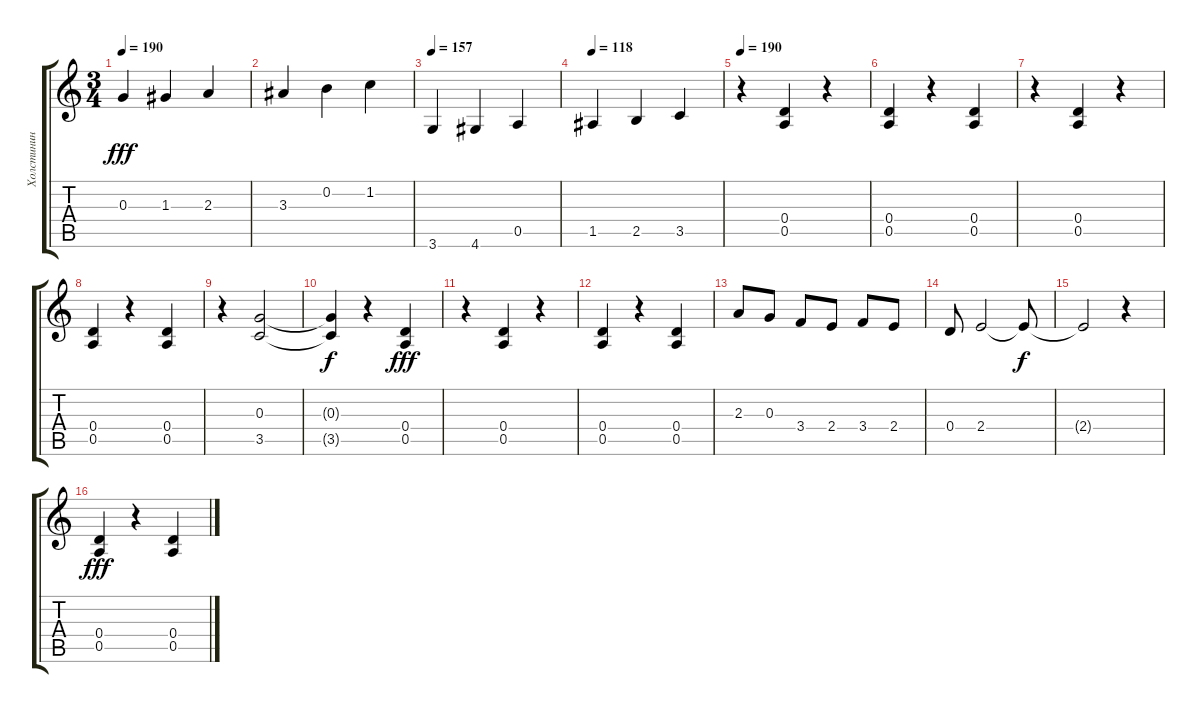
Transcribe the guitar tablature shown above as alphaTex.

\track ("Холстинин" "Холстинин") {instrument distortionguitar}
\staff {score tabs}
\tuning (E4 B3 G3 D3 A2 E2) {hide}
\ts (3 4)
\tempo 190
\clef g2
\ks c
0.3.4{dy fff} 1.3.4 2.3.4 |
3.3.4 0.2.4 1.2.4 |
\tempo 157
3.6.4 4.6.4 0.5.4 |
\tempo 118
1.5.4 2.5.4 3.5.4 |
\tempo 190
r.4 (0.4 0.5).4 r.4 |
(0.4 0.5).4 r.4 (0.4 0.5).4 |
r.4 (0.4 0.5).4 r.4 |
(0.4 0.5).4 r.4 (0.4 0.5).4 |
r.4 (0.3 3.5).2 |
(0.3{t} 3.5{t}).4{dy f} r.4 (0.4 0.5).4{dy fff} |
r.4 (0.4 0.5).4 r.4 |
(0.4 0.5).4 r.4 (0.4 0.5).4 |
2.3.8 0.3.8 3.4.8 2.4.8 3.4.8 2.4.8 |
0.4.8 2.4.2 2.4{t}.8{dy f} |
2.4{t}.2 r.4 |
(0.4 0.5).4{dy fff} r.4 (0.4 0.5).4
